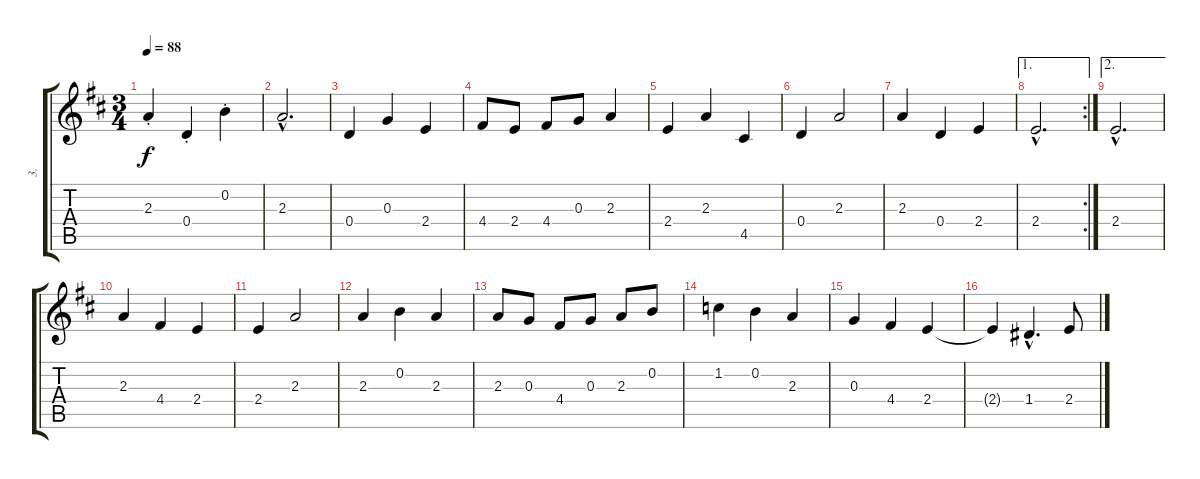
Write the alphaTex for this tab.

\track ("3." "3.") {instrument acousticguitarnylon}
\staff {score tabs}
\tuning (E4 B3 G3 D3 A2 E2) {hide}
\ts (3 4)
\tempo 88
\clef g2
\ks d
2.3{st}.4{dy f instrument acousticguitarnylon} 0.4{st}.4 0.2{st}.4 |
2.3{hac}.2{d} |
0.4.4 0.3.4 2.4.4 |
4.4.8 2.4.8 4.4.8 0.3.8 2.3.4 |
2.4.4 2.3.4 4.5.4 |
0.4.4 2.3.2 |
2.3.4 0.4.4 2.4.4 |
\ae 1
\rc 2
2.4{hac}.2{d} |
\ae 2
2.4{hac}.2{d} |
2.3.4 4.4.4 2.4.4 |
2.4.4 2.3.2 |
2.3.4 0.2.4 2.3.4 |
2.3.8 0.3.8 4.4.8 0.3.8 2.3.8 0.2.8 |
1.2.4 0.2.4 2.3.4 |
0.3.4 4.4.4 2.4.4 |
2.4{t}.4 1.4{hac}.4{d} 2.4.8
